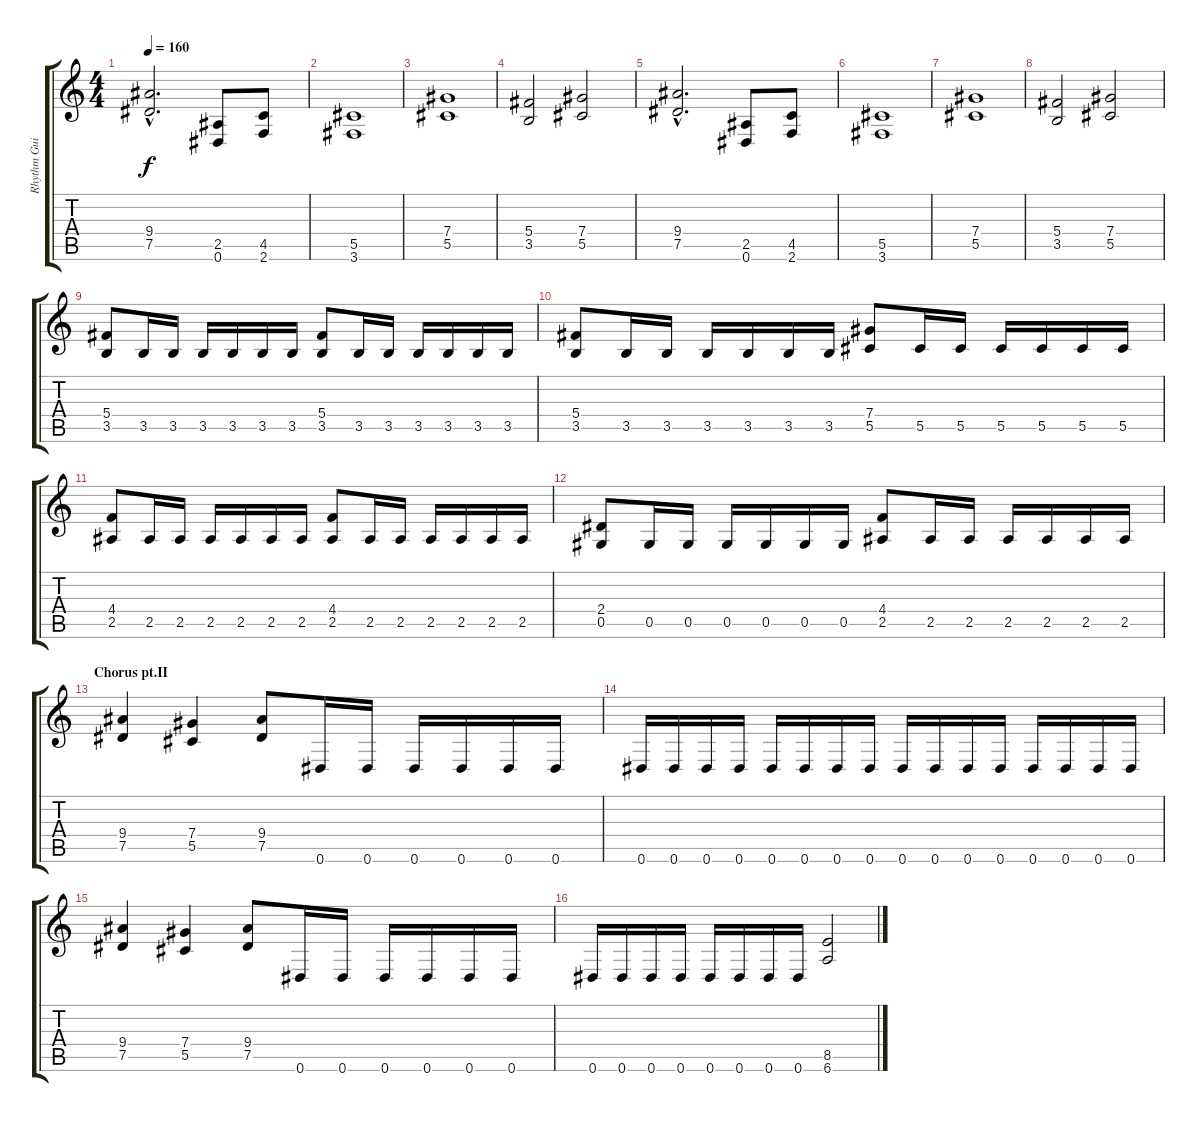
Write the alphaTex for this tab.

\track ("Rhythm Guitar" "Rhythm Gui") {instrument distortionguitar}
\staff {score tabs}
\tuning (Eb4 Bb3 Gb3 Db3 Ab2 Eb2) {hide}
\ts (4 4)
\tempo 160
\clef g2
\ks c
(9.4{hac} 7.5{hac}).2{d dy f} (2.5 0.6).8 (4.5 2.6).8 |
(5.5 3.6).1 |
(7.4 5.5).1 |
(5.4 3.5).2 (7.4 5.5).2 |
(9.4{hac} 7.5{hac}).2{d} (2.5 0.6).8 (4.5 2.6).8 |
(5.5 3.6).1 |
(7.4 5.5).1 |
(5.4 3.5).2 (7.4 5.5).2 |
(5.4 3.5).8 3.5.16 3.5.16 3.5.16 3.5.16 3.5.16 3.5.16 (5.4 3.5).8 3.5.16 3.5.16 3.5.16 3.5.16 3.5.16 3.5.16 |
(5.4 3.5).8 3.5.16 3.5.16 3.5.16 3.5.16 3.5.16 3.5.16 (7.4 5.5).8 5.5.16 5.5.16 5.5.16 5.5.16 5.5.16 5.5.16 |
(4.4 2.5).8 2.5.16 2.5.16 2.5.16 2.5.16 2.5.16 2.5.16 (4.4 2.5).8 2.5.16 2.5.16 2.5.16 2.5.16 2.5.16 2.5.16 |
(2.4 0.5).8 0.5.16 0.5.16 0.5.16 0.5.16 0.5.16 0.5.16 (4.4 2.5).8 2.5.16 2.5.16 2.5.16 2.5.16 2.5.16 2.5.16 |
\section ("" "Chorus pt.II")
(9.4 7.5).4 (7.4 5.5).4 (9.4 7.5).8 0.6.16 0.6.16 0.6.16 0.6.16 0.6.16 0.6.16 |
0.6.16 0.6.16 0.6.16 0.6.16 0.6.16 0.6.16 0.6.16 0.6.16 0.6.16 0.6.16 0.6.16 0.6.16 0.6.16 0.6.16 0.6.16 0.6.16 |
(9.4 7.5).4 (7.4 5.5).4 (9.4 7.5).8 0.6.16 0.6.16 0.6.16 0.6.16 0.6.16 0.6.16 |
0.6.16 0.6.16 0.6.16 0.6.16 0.6.16 0.6.16 0.6.16 0.6.16 (8.5 6.6).2
